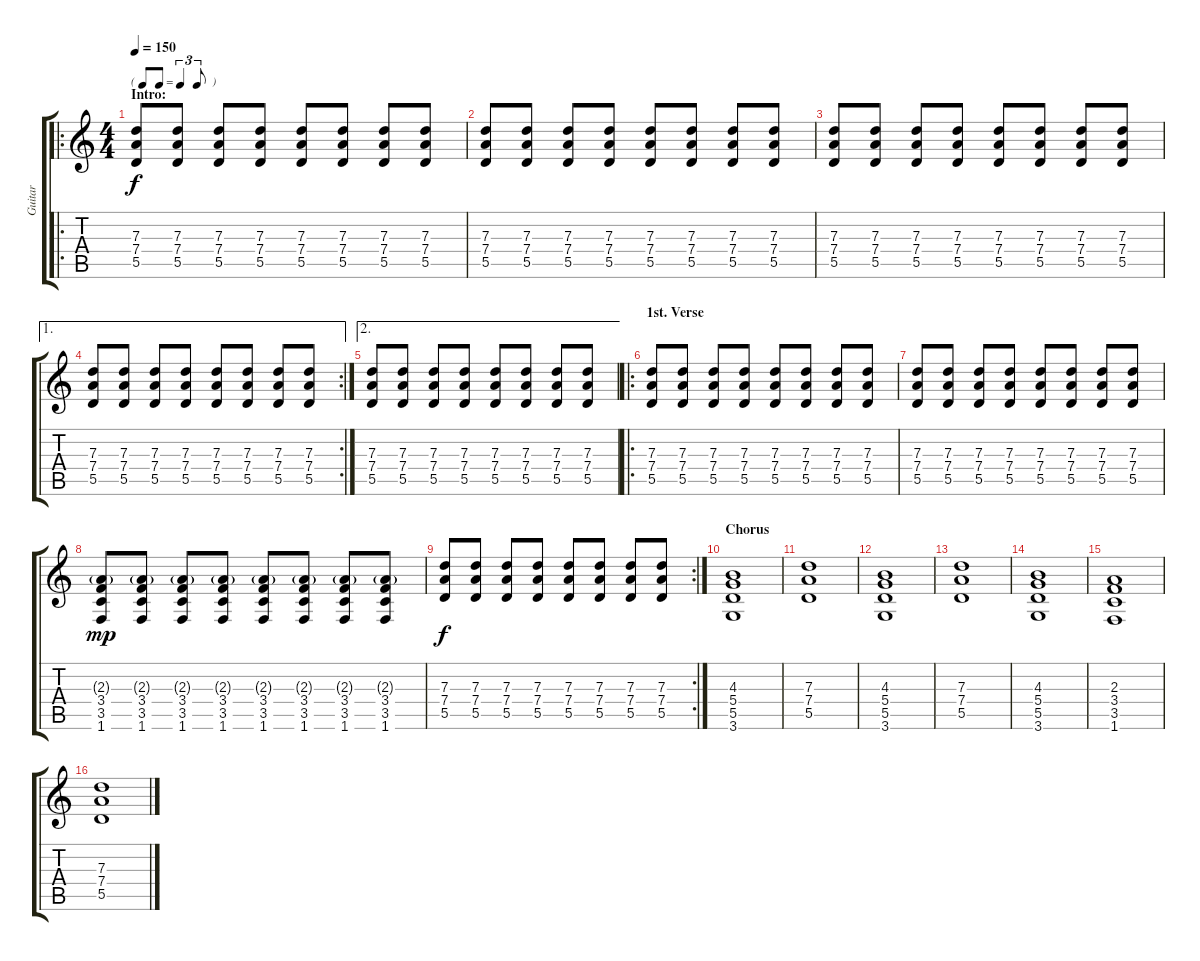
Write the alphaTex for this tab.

\track ("Guitar" "Guitar") {instrument overdrivenguitar}
\staff {score tabs}
\tuning (E4 B3 G3 D3 A2 E2) {hide}
\ro
\ts (4 4)
\tf triplet8th
\section ("" "Intro:")
\tempo 150
\clef g2
\ks c
(7.3 7.4 5.5).8{dy f instrument overdrivenguitar} (7.3 7.4 5.5).8 (7.3 7.4 5.5).8 (7.3 7.4 5.5).8 (7.3 7.4 5.5).8 (7.3 7.4 5.5).8 (7.3 7.4 5.5).8 (7.3 7.4 5.5).8 |
(7.3 7.4 5.5).8 (7.3 7.4 5.5).8 (7.3 7.4 5.5).8 (7.3 7.4 5.5).8 (7.3 7.4 5.5).8 (7.3 7.4 5.5).8 (7.3 7.4 5.5).8 (7.3 7.4 5.5).8 |
(7.3 7.4 5.5).8 (7.3 7.4 5.5).8 (7.3 7.4 5.5).8 (7.3 7.4 5.5).8 (7.3 7.4 5.5).8 (7.3 7.4 5.5).8 (7.3 7.4 5.5).8 (7.3 7.4 5.5).8 |
\ae 1
\rc 2
(7.3 7.4 5.5).8 (7.3 7.4 5.5).8 (7.3 7.4 5.5).8 (7.3 7.4 5.5).8 (7.3 7.4 5.5).8 (7.3 7.4 5.5).8 (7.3 7.4 5.5).8 (7.3 7.4 5.5).8 |
\ae 2
(7.3 7.4 5.5).8 (7.3 7.4 5.5).8 (7.3 7.4 5.5).8 (7.3 7.4 5.5).8 (7.3 7.4 5.5).8 (7.3 7.4 5.5).8 (7.3 7.4 5.5).8 (7.3 7.4 5.5).8 |
\ro
\section ("" "1st. Verse")
(7.3 7.4 5.5).8 (7.3 7.4 5.5).8 (7.3 7.4 5.5).8 (7.3 7.4 5.5).8 (7.3 7.4 5.5).8 (7.3 7.4 5.5).8 (7.3 7.4 5.5).8 (7.3 7.4 5.5).8 |
(7.3 7.4 5.5).8 (7.3 7.4 5.5).8 (7.3 7.4 5.5).8 (7.3 7.4 5.5).8 (7.3 7.4 5.5).8 (7.3 7.4 5.5).8 (7.3 7.4 5.5).8 (7.3 7.4 5.5).8 |
(2.3{g} 3.4 3.5 1.6).8{dy mp} (2.3{g} 3.4 3.5 1.6).8 (2.3{g} 3.4 3.5 1.6).8 (2.3{g} 3.4 3.5 1.6).8 (2.3{g} 3.4 3.5 1.6).8 (2.3{g} 3.4 3.5 1.6).8 (2.3{g} 3.4 3.5 1.6).8 (2.3{g} 3.4 3.5 1.6).8 |
\rc 2
(7.3 7.4 5.5).8{dy f} (7.3 7.4 5.5).8 (7.3 7.4 5.5).8 (7.3 7.4 5.5).8 (7.3 7.4 5.5).8 (7.3 7.4 5.5).8 (7.3 7.4 5.5).8 (7.3 7.4 5.5).8 |
\section ("" "Chorus")
(4.3 5.4 5.5 3.6).1 |
(7.3 7.4 5.5).1 |
(4.3 5.4 5.5 3.6).1 |
(7.3 7.4 5.5).1 |
(4.3 5.4 5.5 3.6).1 |
(2.3 3.4 3.5 1.6).1 |
(7.3 7.4 5.5).1
